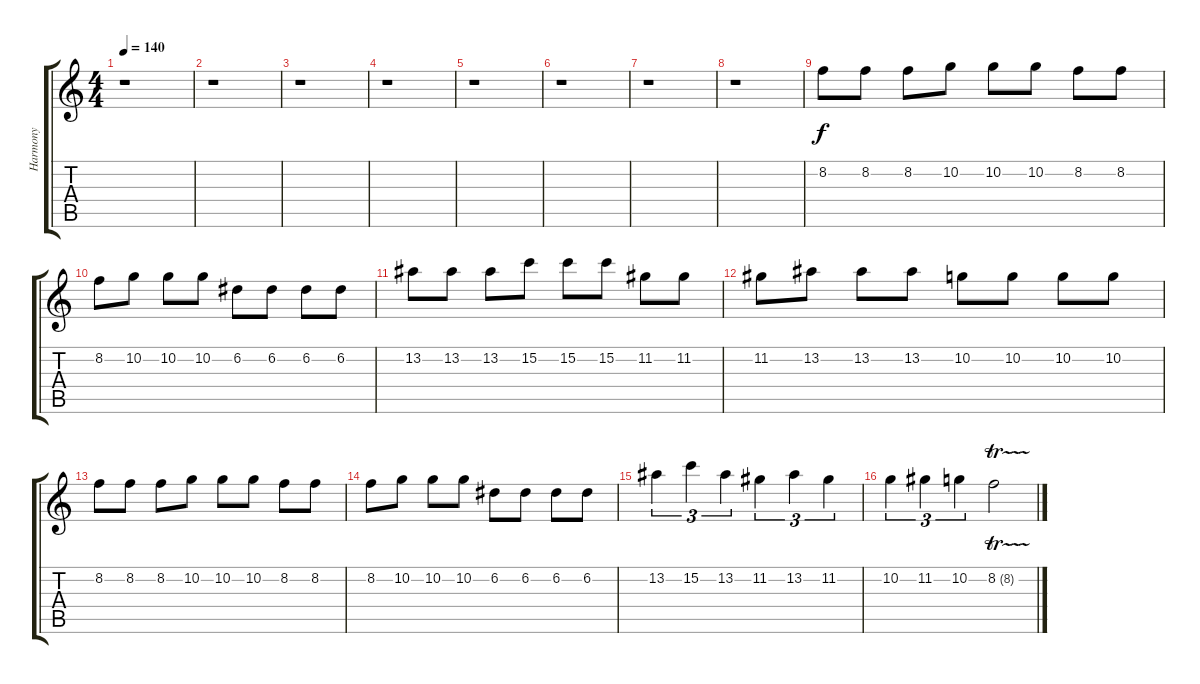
\track ("Harmony" "Harmony") {instrument distortionguitar}
\staff {score tabs}
\tuning (D4 A3 F3 C3 G2 C2) {hide}
\ts (4 4)
\tempo 140
\clef g2
\ks c
r.1{dy f} |
r.1 |
r.1 |
r.1 |
r.1 |
r.1 |
r.1 |
r.1 |
8.2.8 8.2.8 8.2.8 10.2.8 10.2.8 10.2.8 8.2.8 8.2.8 |
8.2.8 10.2.8 10.2.8 10.2.8 6.2.8 6.2.8 6.2.8 6.2.8 |
13.2.8 13.2.8 13.2.8 15.2.8 15.2.8 15.2.8 11.2.8 11.2.8 |
11.2.8 13.2.8 13.2.8 13.2.8 10.2.8 10.2.8 10.2.8 10.2.8 |
8.2.8 8.2.8 8.2.8 10.2.8 10.2.8 10.2.8 8.2.8 8.2.8 |
8.2.8 10.2.8 10.2.8 10.2.8 6.2.8 6.2.8 6.2.8 6.2.8 |
13.2.4{tu (3 2)} 15.2.4{tu (3 2)} 13.2.4{tu (3 2)} 11.2.4{tu (3 2)} 13.2.4{tu (3 2)} 11.2.4{tu (3 2)} |
10.2.4{tu (3 2)} 11.2.4{tu (3 2)} 10.2.4{tu (3 2)} 8.2{tr (8 16)}.2
